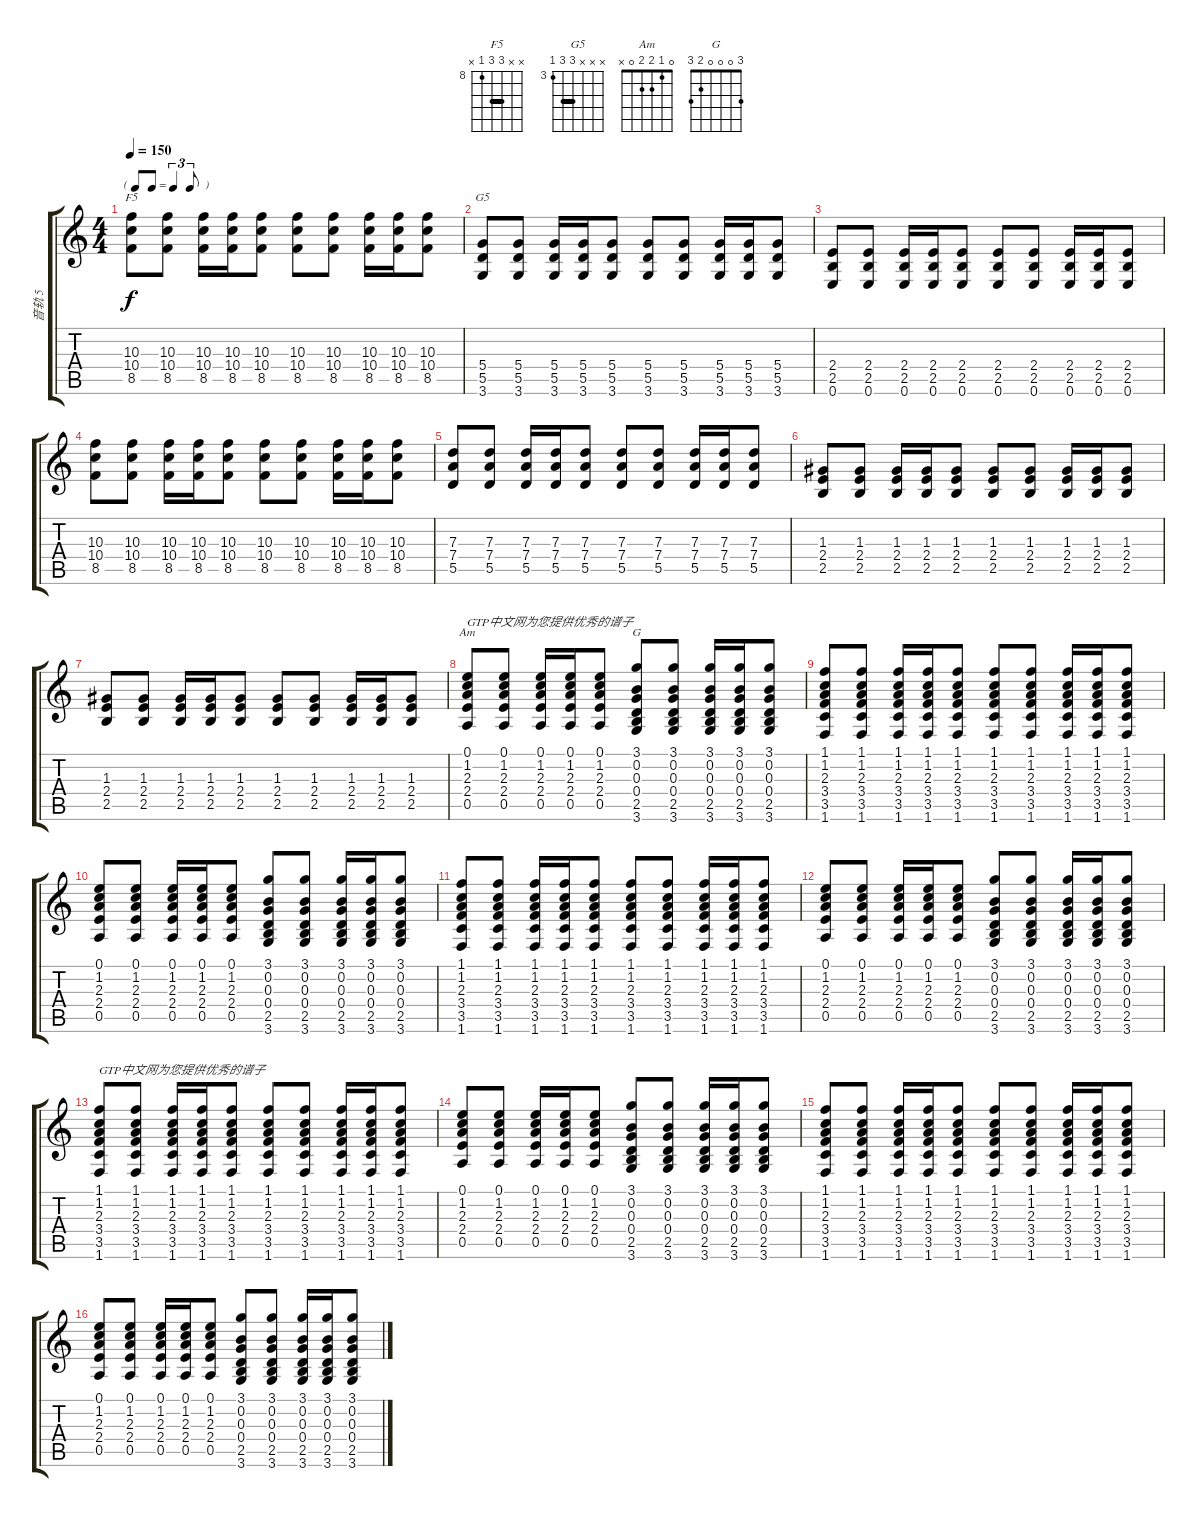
\track ("音轨 5" "音轨 5") {instrument distortionguitar}
\staff {score tabs}
\tuning (E4 B3 G3 D3 A2 E2) {hide}
\chord ("F5" x x 10 10 8 x) {firstfret 8 barre 10}
\chord ("G5" x x x 5 5 3) {firstfret 3 barre 5}
\chord ("Am" 0 1 2 2 0 x)
\chord ("G" 3 0 0 0 2 3)
\ts (4 4)
\tf triplet8th
\tempo 150
\clef g2
\ks c
(10.3 10.4 8.5).8{ch "F5" dy f} (10.3 10.4 8.5).8 (10.3 10.4 8.5).16 (10.3 10.4 8.5).16 (10.3 10.4 8.5).8 (10.3 10.4 8.5).8 (10.3 10.4 8.5).8 (10.3 10.4 8.5).16 (10.3 10.4 8.5).16 (10.3 10.4 8.5).8 |
(5.4 5.5 3.6).8{ch "G5"} (5.4 5.5 3.6).8 (5.4 5.5 3.6).16 (5.4 5.5 3.6).16 (5.4 5.5 3.6).8 (5.4 5.5 3.6).8 (5.4 5.5 3.6).8 (5.4 5.5 3.6).16 (5.4 5.5 3.6).16 (5.4 5.5 3.6).8 |
(2.4 2.5 0.6).8 (2.4 2.5 0.6).8 (2.4 2.5 0.6).16 (2.4 2.5 0.6).16 (2.4 2.5 0.6).8 (2.4 2.5 0.6).8 (2.4 2.5 0.6).8 (2.4 2.5 0.6).16 (2.4 2.5 0.6).16 (2.4 2.5 0.6).8 |
(10.3 10.4 8.5).8 (10.3 10.4 8.5).8 (10.3 10.4 8.5).16 (10.3 10.4 8.5).16 (10.3 10.4 8.5).8 (10.3 10.4 8.5).8 (10.3 10.4 8.5).8 (10.3 10.4 8.5).16 (10.3 10.4 8.5).16 (10.3 10.4 8.5).8 |
(7.3 7.4 5.5).8 (7.3 7.4 5.5).8 (7.3 7.4 5.5).16 (7.3 7.4 5.5).16 (7.3 7.4 5.5).8 (7.3 7.4 5.5).8 (7.3 7.4 5.5).8 (7.3 7.4 5.5).16 (7.3 7.4 5.5).16 (7.3 7.4 5.5).8 |
(1.3 2.4 2.5).8 (1.3 2.4 2.5).8 (1.3 2.4 2.5).16 (1.3 2.4 2.5).16 (1.3 2.4 2.5).8 (1.3 2.4 2.5).8 (1.3 2.4 2.5).8 (1.3 2.4 2.5).16 (1.3 2.4 2.5).16 (1.3 2.4 2.5).8 |
(1.3 2.4 2.5).8 (1.3 2.4 2.5).8 (1.3 2.4 2.5).16 (1.3 2.4 2.5).16 (1.3 2.4 2.5).8 (1.3 2.4 2.5).8 (1.3 2.4 2.5).8 (1.3 2.4 2.5).16 (1.3 2.4 2.5).16 (1.3 2.4 2.5).8 |
(0.1 1.2 2.3 2.4 0.5).8{ch "Am" txt "GTP中文网为您提供优秀的谱子"} (0.1 1.2 2.3 2.4 0.5).8 (0.1 1.2 2.3 2.4 0.5).16 (0.1 1.2 2.3 2.4 0.5).16 (0.1 1.2 2.3 2.4 0.5).8 (3.1 0.2 0.3 0.4 2.5 3.6).8{ch "G"} (3.1 0.2 0.3 0.4 2.5 3.6).8 (3.1 0.2 0.3 0.4 2.5 3.6).16 (3.1 0.2 0.3 0.4 2.5 3.6).16 (3.1 0.2 0.3 0.4 2.5 3.6).8 |
(1.1 1.2 2.3 3.4 3.5 1.6).8 (1.1 1.2 2.3 3.4 3.5 1.6).8 (1.1 1.2 2.3 3.4 3.5 1.6).16 (1.1 1.2 2.3 3.4 3.5 1.6).16 (1.1 1.2 2.3 3.4 3.5 1.6).8 (1.1 1.2 2.3 3.4 3.5 1.6).8 (1.1 1.2 2.3 3.4 3.5 1.6).8 (1.1 1.2 2.3 3.4 3.5 1.6).16 (1.1 1.2 2.3 3.4 3.5 1.6).16 (1.1 1.2 2.3 3.4 3.5 1.6).8 |
(0.1 1.2 2.3 2.4 0.5).8 (0.1 1.2 2.3 2.4 0.5).8 (0.1 1.2 2.3 2.4 0.5).16 (0.1 1.2 2.3 2.4 0.5).16 (0.1 1.2 2.3 2.4 0.5).8 (3.1 0.2 0.3 0.4 2.5 3.6).8 (3.1 0.2 0.3 0.4 2.5 3.6).8 (3.1 0.2 0.3 0.4 2.5 3.6).16 (3.1 0.2 0.3 0.4 2.5 3.6).16 (3.1 0.2 0.3 0.4 2.5 3.6).8 |
(1.1 1.2 2.3 3.4 3.5 1.6).8 (1.1 1.2 2.3 3.4 3.5 1.6).8 (1.1 1.2 2.3 3.4 3.5 1.6).16 (1.1 1.2 2.3 3.4 3.5 1.6).16 (1.1 1.2 2.3 3.4 3.5 1.6).8 (1.1 1.2 2.3 3.4 3.5 1.6).8 (1.1 1.2 2.3 3.4 3.5 1.6).8 (1.1 1.2 2.3 3.4 3.5 1.6).16 (1.1 1.2 2.3 3.4 3.5 1.6).16 (1.1 1.2 2.3 3.4 3.5 1.6).8 |
(0.1 1.2 2.3 2.4 0.5).8 (0.1 1.2 2.3 2.4 0.5).8 (0.1 1.2 2.3 2.4 0.5).16 (0.1 1.2 2.3 2.4 0.5).16 (0.1 1.2 2.3 2.4 0.5).8 (3.1 0.2 0.3 0.4 2.5 3.6).8 (3.1 0.2 0.3 0.4 2.5 3.6).8 (3.1 0.2 0.3 0.4 2.5 3.6).16 (3.1 0.2 0.3 0.4 2.5 3.6).16 (3.1 0.2 0.3 0.4 2.5 3.6).8 |
(1.1 1.2 2.3 3.4 3.5 1.6).8{txt "GTP中文网为您提供优秀的谱子"} (1.1 1.2 2.3 3.4 3.5 1.6).8 (1.1 1.2 2.3 3.4 3.5 1.6).16 (1.1 1.2 2.3 3.4 3.5 1.6).16 (1.1 1.2 2.3 3.4 3.5 1.6).8 (1.1 1.2 2.3 3.4 3.5 1.6).8 (1.1 1.2 2.3 3.4 3.5 1.6).8 (1.1 1.2 2.3 3.4 3.5 1.6).16 (1.1 1.2 2.3 3.4 3.5 1.6).16 (1.1 1.2 2.3 3.4 3.5 1.6).8 |
(0.1 1.2 2.3 2.4 0.5).8 (0.1 1.2 2.3 2.4 0.5).8 (0.1 1.2 2.3 2.4 0.5).16 (0.1 1.2 2.3 2.4 0.5).16 (0.1 1.2 2.3 2.4 0.5).8 (3.1 0.2 0.3 0.4 2.5 3.6).8 (3.1 0.2 0.3 0.4 2.5 3.6).8 (3.1 0.2 0.3 0.4 2.5 3.6).16 (3.1 0.2 0.3 0.4 2.5 3.6).16 (3.1 0.2 0.3 0.4 2.5 3.6).8 |
(1.1 1.2 2.3 3.4 3.5 1.6).8 (1.1 1.2 2.3 3.4 3.5 1.6).8 (1.1 1.2 2.3 3.4 3.5 1.6).16 (1.1 1.2 2.3 3.4 3.5 1.6).16 (1.1 1.2 2.3 3.4 3.5 1.6).8 (1.1 1.2 2.3 3.4 3.5 1.6).8 (1.1 1.2 2.3 3.4 3.5 1.6).8 (1.1 1.2 2.3 3.4 3.5 1.6).16 (1.1 1.2 2.3 3.4 3.5 1.6).16 (1.1 1.2 2.3 3.4 3.5 1.6).8 |
(0.1 1.2 2.3 2.4 0.5).8 (0.1 1.2 2.3 2.4 0.5).8 (0.1 1.2 2.3 2.4 0.5).16 (0.1 1.2 2.3 2.4 0.5).16 (0.1 1.2 2.3 2.4 0.5).8 (3.1 0.2 0.3 0.4 2.5 3.6).8 (3.1 0.2 0.3 0.4 2.5 3.6).8 (3.1 0.2 0.3 0.4 2.5 3.6).16 (3.1 0.2 0.3 0.4 2.5 3.6).16 (3.1 0.2 0.3 0.4 2.5 3.6).8
